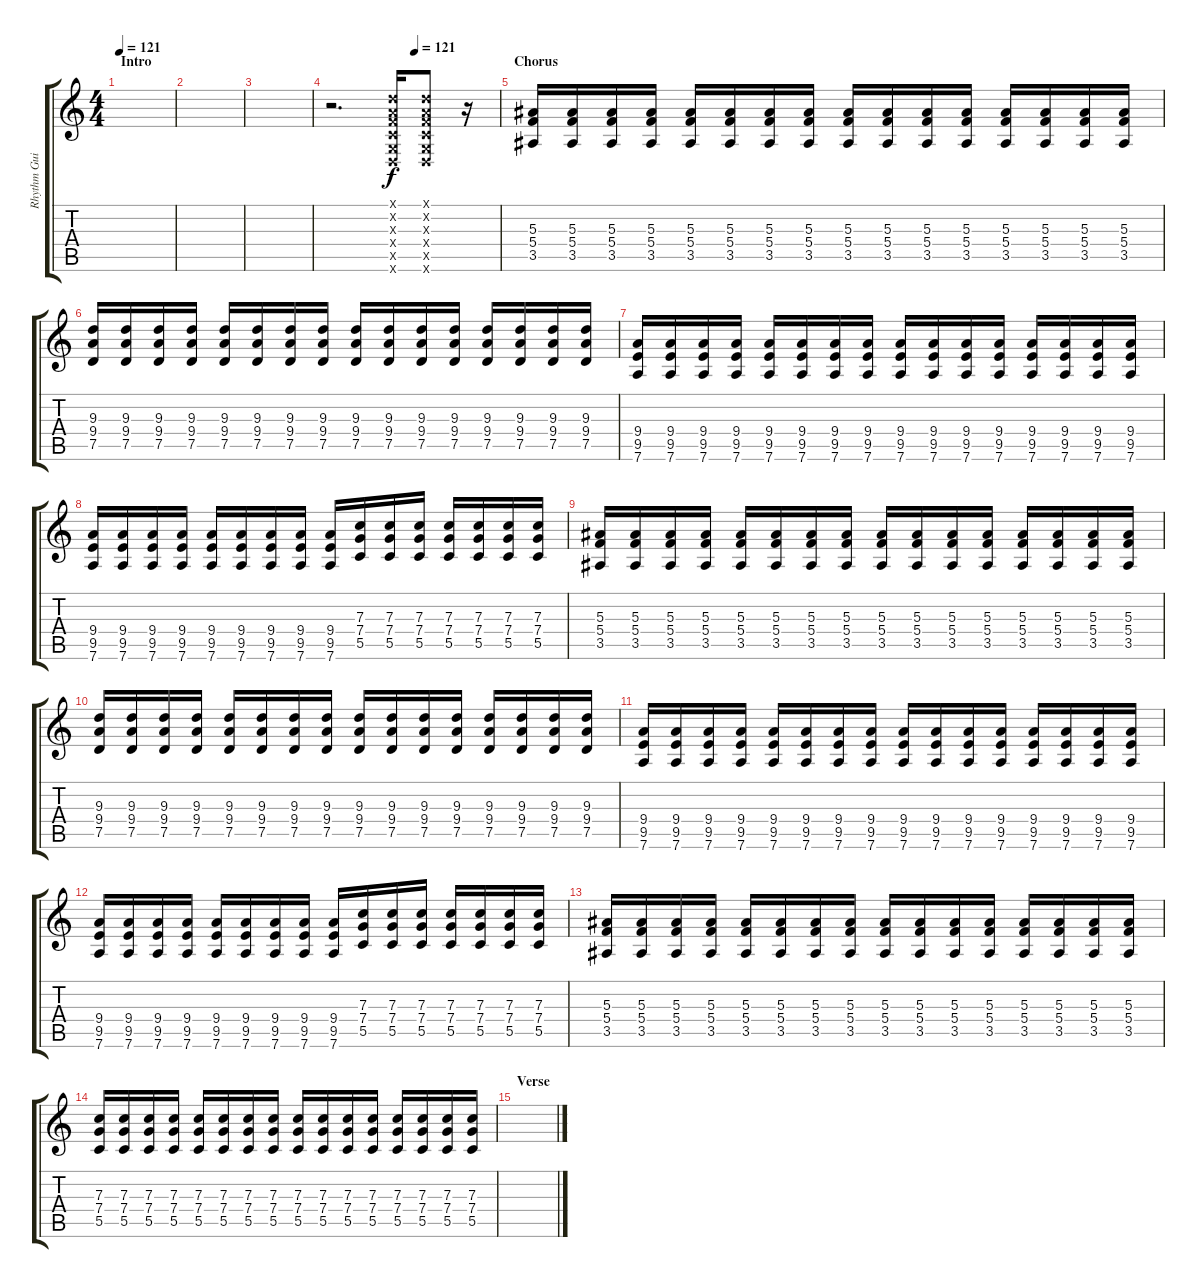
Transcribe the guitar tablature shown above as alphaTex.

\track ("Rhythm Guitar" "Rhythm Gui") {instrument overdrivenguitar}
\staff {score tabs}
\tuning (D4 A3 F3 C3 G2 D2) {hide}
\ts (4 4)
\section ("" "Intro")
\tempo 121
\tempo 113
\tempo 121
\clef g2
\ks c
|
|
|
\tempo (121 0.5)
r.2{d} (0.1{x} 0.2{x} 0.3{x} 0.4{x} 0.5{x} 0.6{x}).16 (0.1{x} 0.2{x} 0.3{x} 0.4{x} 0.5{x} 0.6{x}).8 r.16 |
\section ("" "Chorus")
(5.3 5.4 3.5).16 (5.3 5.4 3.5).16 (5.3 5.4 3.5).16 (5.3 5.4 3.5).16 (5.3 5.4 3.5).16 (5.3 5.4 3.5).16 (5.3 5.4 3.5).16 (5.3 5.4 3.5).16 (5.3 5.4 3.5).16 (5.3 5.4 3.5).16 (5.3 5.4 3.5).16 (5.3 5.4 3.5).16 (5.3 5.4 3.5).16 (5.3 5.4 3.5).16 (5.3 5.4 3.5).16 (5.3 5.4 3.5).16 |
(9.3 9.4 7.5).16 (9.3 9.4 7.5).16 (9.3 9.4 7.5).16 (9.3 9.4 7.5).16 (9.3 9.4 7.5).16 (9.3 9.4 7.5).16 (9.3 9.4 7.5).16 (9.3 9.4 7.5).16 (9.3 9.4 7.5).16 (9.3 9.4 7.5).16 (9.3 9.4 7.5).16 (9.3 9.4 7.5).16 (9.3 9.4 7.5).16 (9.3 9.4 7.5).16 (9.3 9.4 7.5).16 (9.3 9.4 7.5).16 |
(9.4 9.5 7.6).16 (9.4 9.5 7.6).16 (9.4 9.5 7.6).16 (9.4 9.5 7.6).16 (9.4 9.5 7.6).16 (9.4 9.5 7.6).16 (9.4 9.5 7.6).16 (9.4 9.5 7.6).16 (9.4 9.5 7.6).16 (9.4 9.5 7.6).16 (9.4 9.5 7.6).16 (9.4 9.5 7.6).16 (9.4 9.5 7.6).16 (9.4 9.5 7.6).16 (9.4 9.5 7.6).16 (9.4 9.5 7.6).16 |
(9.4 9.5 7.6).16 (9.4 9.5 7.6).16 (9.4 9.5 7.6).16 (9.4 9.5 7.6).16 (9.4 9.5 7.6).16 (9.4 9.5 7.6).16 (9.4 9.5 7.6).16 (9.4 9.5 7.6).16 (9.4 9.5 7.6).16 (7.3 7.4 5.5).16 (7.3 7.4 5.5).16 (7.3 7.4 5.5).16 (7.3 7.4 5.5).16 (7.3 7.4 5.5).16 (7.3 7.4 5.5).16 (7.3 7.4 5.5).16 |
(5.3 5.4 3.5).16 (5.3 5.4 3.5).16 (5.3 5.4 3.5).16 (5.3 5.4 3.5).16 (5.3 5.4 3.5).16 (5.3 5.4 3.5).16 (5.3 5.4 3.5).16 (5.3 5.4 3.5).16 (5.3 5.4 3.5).16 (5.3 5.4 3.5).16 (5.3 5.4 3.5).16 (5.3 5.4 3.5).16 (5.3 5.4 3.5).16 (5.3 5.4 3.5).16 (5.3 5.4 3.5).16 (5.3 5.4 3.5).16 |
(9.3 9.4 7.5).16 (9.3 9.4 7.5).16 (9.3 9.4 7.5).16 (9.3 9.4 7.5).16 (9.3 9.4 7.5).16 (9.3 9.4 7.5).16 (9.3 9.4 7.5).16 (9.3 9.4 7.5).16 (9.3 9.4 7.5).16 (9.3 9.4 7.5).16 (9.3 9.4 7.5).16 (9.3 9.4 7.5).16 (9.3 9.4 7.5).16 (9.3 9.4 7.5).16 (9.3 9.4 7.5).16 (9.3 9.4 7.5).16 |
(9.4 9.5 7.6).16 (9.4 9.5 7.6).16 (9.4 9.5 7.6).16 (9.4 9.5 7.6).16 (9.4 9.5 7.6).16 (9.4 9.5 7.6).16 (9.4 9.5 7.6).16 (9.4 9.5 7.6).16 (9.4 9.5 7.6).16 (9.4 9.5 7.6).16 (9.4 9.5 7.6).16 (9.4 9.5 7.6).16 (9.4 9.5 7.6).16 (9.4 9.5 7.6).16 (9.4 9.5 7.6).16 (9.4 9.5 7.6).16 |
(9.4 9.5 7.6).16 (9.4 9.5 7.6).16 (9.4 9.5 7.6).16 (9.4 9.5 7.6).16 (9.4 9.5 7.6).16 (9.4 9.5 7.6).16 (9.4 9.5 7.6).16 (9.4 9.5 7.6).16 (9.4 9.5 7.6).16 (7.3 7.4 5.5).16 (7.3 7.4 5.5).16 (7.3 7.4 5.5).16 (7.3 7.4 5.5).16 (7.3 7.4 5.5).16 (7.3 7.4 5.5).16 (7.3 7.4 5.5).16 |
(5.3 5.4 3.5).16 (5.3 5.4 3.5).16 (5.3 5.4 3.5).16 (5.3 5.4 3.5).16 (5.3 5.4 3.5).16 (5.3 5.4 3.5).16 (5.3 5.4 3.5).16 (5.3 5.4 3.5).16 (5.3 5.4 3.5).16 (5.3 5.4 3.5).16 (5.3 5.4 3.5).16 (5.3 5.4 3.5).16 (5.3 5.4 3.5).16 (5.3 5.4 3.5).16 (5.3 5.4 3.5).16 (5.3 5.4 3.5).16 |
(7.3 7.4 5.5).16 (7.3 7.4 5.5).16 (7.3 7.4 5.5).16 (7.3 7.4 5.5).16 (7.3 7.4 5.5).16 (7.3 7.4 5.5).16 (7.3 7.4 5.5).16 (7.3 7.4 5.5).16 (7.3 7.4 5.5).16 (7.3 7.4 5.5).16 (7.3 7.4 5.5).16 (7.3 7.4 5.5).16 (7.3 7.4 5.5).16 (7.3 7.4 5.5).16 (7.3 7.4 5.5).16 (7.3 7.4 5.5).16 |
\section ("" "Verse")
